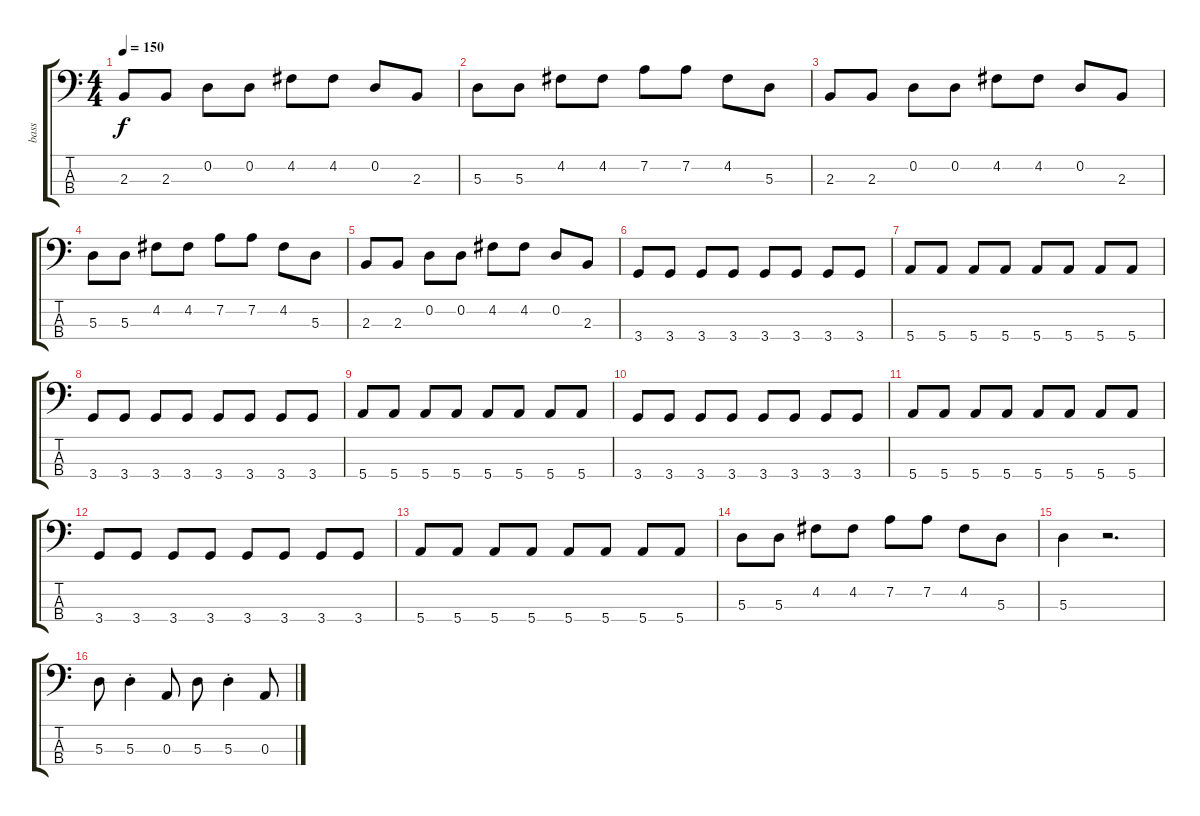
\track ("bass" "bass") {instrument electricbassfinger}
\staff {score tabs}
\tuning (G2 D2 A1 E1) {hide}
\ts (4 4)
\tempo 150
\clef f4
\ks c
2.3.8{dy f} 2.3.8 0.2.8 0.2.8 4.2.8 4.2.8 0.2.8 2.3.8 |
5.3.8 5.3.8 4.2.8 4.2.8 7.2.8 7.2.8 4.2.8 5.3.8 |
2.3.8 2.3.8 0.2.8 0.2.8 4.2.8 4.2.8 0.2.8 2.3.8 |
5.3.8 5.3.8 4.2.8 4.2.8 7.2.8 7.2.8 4.2.8 5.3.8 |
2.3.8 2.3.8 0.2.8 0.2.8 4.2.8 4.2.8 0.2.8 2.3.8 |
3.4.8 3.4.8 3.4.8 3.4.8 3.4.8 3.4.8 3.4.8 3.4.8 |
5.4.8 5.4.8 5.4.8 5.4.8 5.4.8 5.4.8 5.4.8 5.4.8 |
3.4.8 3.4.8 3.4.8 3.4.8 3.4.8 3.4.8 3.4.8 3.4.8 |
5.4.8 5.4.8 5.4.8 5.4.8 5.4.8 5.4.8 5.4.8 5.4.8 |
3.4.8 3.4.8 3.4.8 3.4.8 3.4.8 3.4.8 3.4.8 3.4.8 |
5.4.8 5.4.8 5.4.8 5.4.8 5.4.8 5.4.8 5.4.8 5.4.8 |
3.4.8 3.4.8 3.4.8 3.4.8 3.4.8 3.4.8 3.4.8 3.4.8 |
5.4.8 5.4.8 5.4.8 5.4.8 5.4.8 5.4.8 5.4.8 5.4.8 |
5.3.8 5.3.8 4.2.8 4.2.8 7.2.8 7.2.8 4.2.8 5.3.8 |
5.3.4 r.2{d} |
5.3.8 5.3{st}.4 0.3.8 5.3.8 5.3{st}.4 0.3.8
